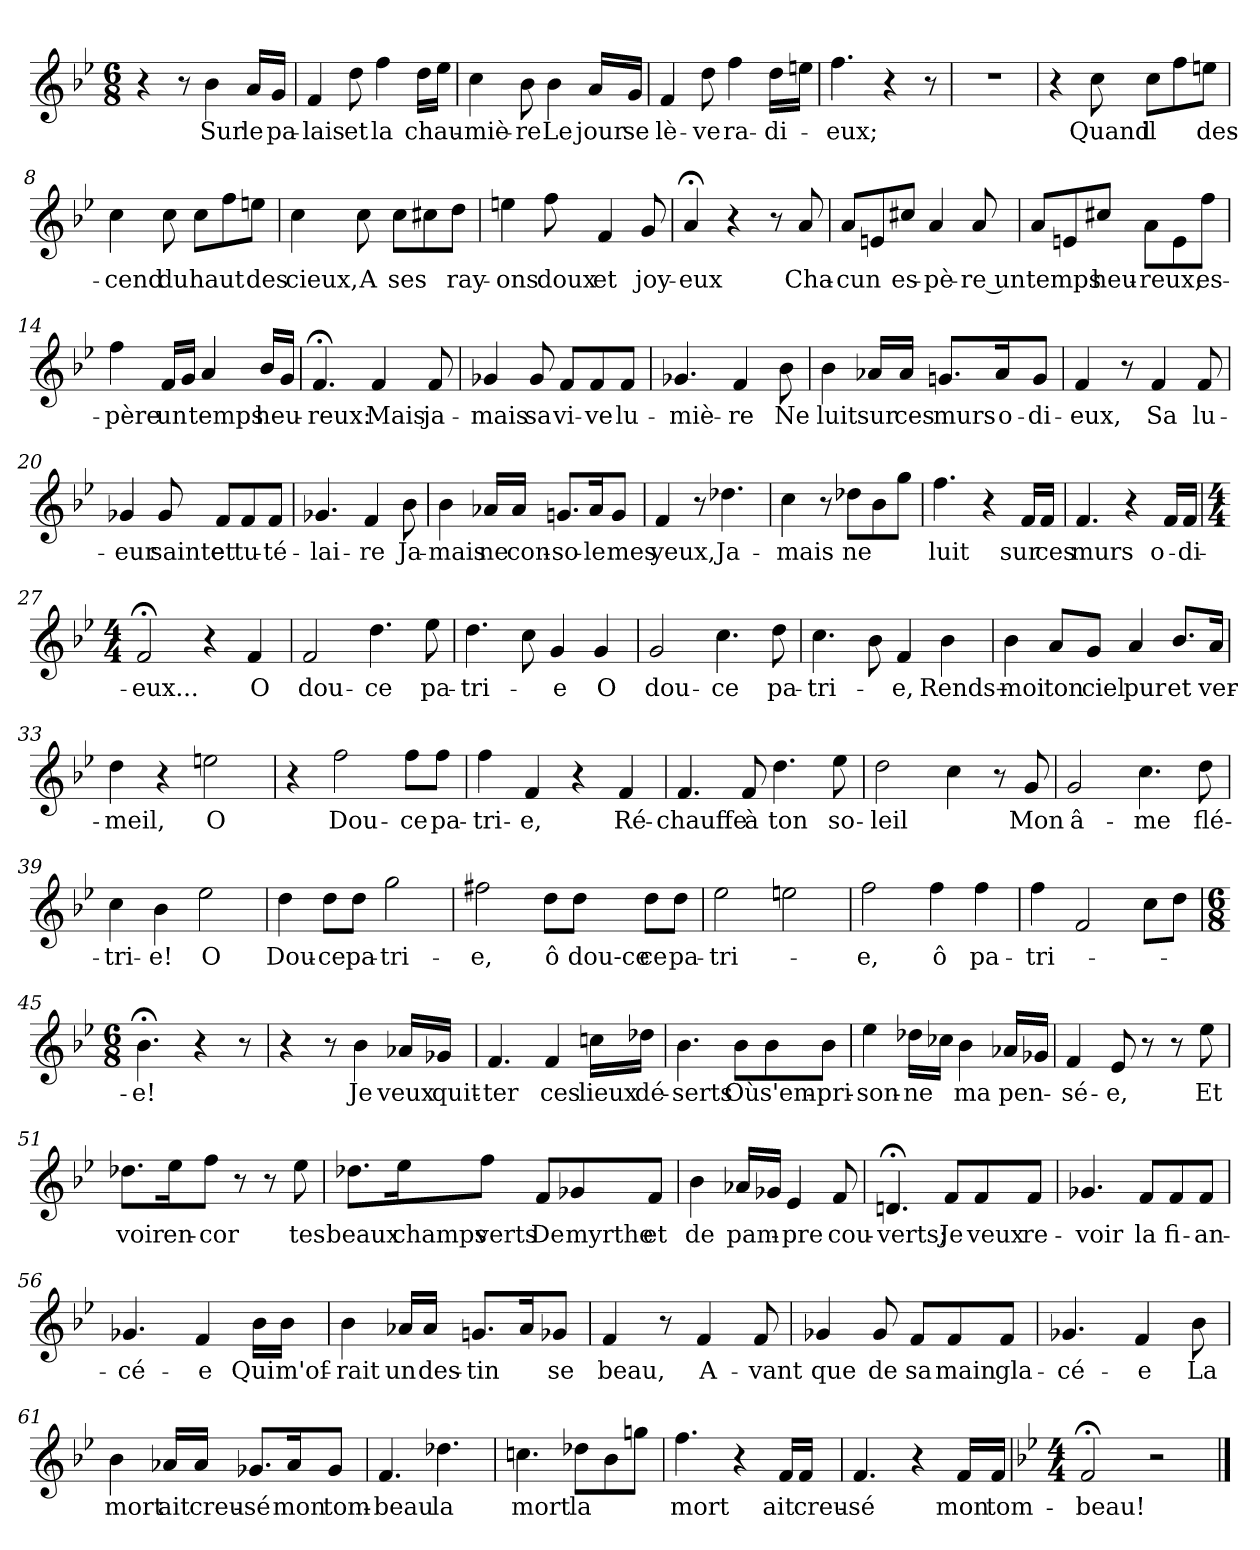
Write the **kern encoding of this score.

**kern	**text
*part1	*part1
*staff1	*staff1
*clefG2	*
*k[b-e-]	*
*M6/8	*
=1	=1
4r	.
8r	.
!	!LO:LY:b
4b-\	Sur
!	!LO:LY:b
16a/LL	le
!	!LO:LY:b
16g/JJ	pa-
=2	=2
!	!LO:LY:b
4f/	-lais
!	!LO:LY:b
8dd\	et
!	!LO:LY:b
4ff\	la
!	!LO:LY:b
16dd\LL	chau-
16ee-\JJ	.
=3	=3
!	!LO:LY:b
4cc\	-miè-
!	!LO:LY:b
8b-\	-re
!	!LO:LY:b
4b-\	Le
!	!LO:LY:b
16a/LL	jour
!	!LO:LY:b
16g/JJ	se
=4	=4
!	!LO:LY:b
4f/	lè-
!	!LO:LY:b
8dd\	-ve
!	!LO:LY:b
4ff\	ra-
!	!LO:LY:b
16dd\LL	-di-
16een\JJ	.
=5	=5
!	!LO:LY:b
4.ff\	-eux;
4r	.
8r	.
=6	=6
2.r	.
=7	=7
4r	.
!	!LO:LY:b
8cc\	Quand
!	!LO:LY:b
8cc\L	il
8ff\	.
!	!LO:LY:b
8een\J	des-
=8	=8
!	!LO:LY:b
4cc\	-cend
!	!LO:LY:b
8cc\	du
!	!LO:LY:b
8cc\L	haut
8ff\	.
!	!LO:LY:b
8een\J	des
!!LO:LB:g=z
=9	=9
!	!LO:LY:b
4cc\	cieux,
!	!LO:LY:b
8cc\	A
!	!LO:LY:b
8cc\L	ses
8cc#X\	.
!	!LO:LY:b
8dd\J	ray-
=10	=10
!	!LO:LY:b
4een\	-ons
!	!LO:LY:b
8ff\	doux
!	!LO:LY:b
4f/	et
!	!LO:LY:b
8g/	joy-
=11	=11
!	!LO:LY:b
4a;</	-eux
4r	.
8r	.
!	!LO:LY:b
8a/	Cha-
=12	=12
!	!LO:LY:b
8a/L	-cun
8en/	.
!	!LO:LY:b
8cc#X/J	es-
!	!LO:LY:b
4a/	-pè-
!	!LO:LY:b
8a/	-re un
=13	=13
!	!LO:LY:b
8a/L	temps
8en/	.
!	!LO:LY:b
8cc#X/J	heu-
!	!LO:LY:b
8a\L	-reux,
8e\	.
!	!LO:LY:b
8ff\J	es-
=14	=14
!	!LO:LY:b
4ff\	-père
!	!LO:LY:b
16f/LL	un
16g/JJ	.
!	!LO:LY:b
4a/	temps
!	!LO:LY:b
16b-/LL	heu-
16g/JJ	.
!!LO:LB:g=z
=15	=15
!	!LO:LY:b
4.f;</	-reux:
!	!LO:LY:b
4f/	Mais
!	!LO:LY:b
8f/	ja-
=16	=16
!	!LO:LY:b
4g-X/	-mais
!	!LO:LY:b
8g-/	sa
!	!LO:LY:b
8f/L	vi-
!	!LO:LY:b
8f/	-ve
!	!LO:LY:b
8f/J	lu-
=17	=17
!	!LO:LY:b
4.g-X/	-miè-
!	!LO:LY:b
4f/	-re
!	!LO:LY:b
8b-\	Ne
=18	=18
!	!LO:LY:b
4b-\	luit
!	!LO:LY:b
16a-X/LL	sur
!	!LO:LY:b
16a-/JJ	ces
!	!LO:LY:b
8.gn/L	murs
!	!LO:LY:b
16a-/K	o-
!	!LO:LY:b
8g/J	-di-
=19	=19
!	!LO:LY:b
4f/	-eux,
8r	.
!	!LO:LY:b
4f/	Sa
!	!LO:LY:b
8f/	lu-
=20	=20
!	!LO:LY:b
4g-X/	-eur
!	!LO:LY:b
8g-/	sainte
!	!LO:LY:b
8f/L	et
!	!LO:LY:b
8f/	tu-
!	!LO:LY:b
8f/J	-té-
=21	=21
!	!LO:LY:b
4.g-X/	-lai-
!	!LO:LY:b
4f/	-re
!	!LO:LY:b
8b-\	Ja-
!!LO:LB:g=z
=22	=22
!	!LO:LY:b
4b-\	-mais
!	!LO:LY:b
16a-X/LL	ne
!	!LO:LY:b
16a-/JJ	con-
!	!LO:LY:b
8.gn/L	-so-
!	!LO:LY:b
16a-/K	-le
!	!LO:LY:b
8g/J	mes
=23	=23
!	!LO:LY:b
4f/	yeux,
8r	.
!	!LO:LY:b
4.dd-X\	Ja-
=24	=24
!	!LO:LY:b
4cc\	-mais
8r	.
!	!LO:LY:b
8dd-X\L	ne
8b-\	.
8gg\J	.
=25	=25
!	!LO:LY:b
4.ff\	luit
4r	.
!	!LO:LY:b
16f/LL	sur
!	!LO:LY:b
16f/JJ	ces
=26	=26
!	!LO:LY:b
4.f/	murs
4r	.
!	!LO:LY:b
16f/LL	o-
!	!LO:LY:b
16f/JJ	-di-
=27	=27
*M4/4	*
!	!LO:LY:b
2f;</	-eux...
4r	.
!	!LO:LY:b
4f/	O
=28	=28
!	!LO:LY:b
2f/	dou-
!	!LO:LY:b
4.dd\	-ce
!	!LO:LY:b
8ee-\	pa-
=29	=29
!	!LO:LY:b
4.dd\	tri-
8cc\	.
!	!LO:LY:b
4g/	-e
!	!LO:LY:b
4g/	O
!!LO:LB:g=z
=30	=30
!	!LO:LY:b
2g/	dou-
!	!LO:LY:b
4.cc\	-ce
!	!LO:LY:b
8dd\	pa-
=31	=31
!	!LO:LY:b
4.cc\	-tri-
8b-\	.
!	!LO:LY:b
4f/	-e,
!	!LO:LY:b
4b-\	Rends–
=32	=32
!	!LO:LY:b
4b-\	moi
!	!LO:LY:b
8a/L	ton
!	!LO:LY:b
8g/J	ciel
!	!LO:LY:b
4a/	pur
!	!LO:LY:b
8.b-/L	et
!	!LO:LY:b
16a/Jk	ver-
=33	=33
!	!LO:LY:b
4dd\	-meil,
4r	.
!	!LO:LY:b
2een\	O
=34	=34
4r	.
!	!LO:LY:b
2ff\	Dou-
!	!LO:LY:b
8ff\L	-ce
!	!LO:LY:b
8ff\J	pa-
=35	=35
!	!LO:LY:b
4ff\	-tri-
!	!LO:LY:b
4f/	-e,
4r	.
!	!LO:LY:b
4f/	Ré-
=36	=36
!	!LO:LY:b
4.f/	-chauffe
!	!LO:LY:b
8f/	à
!	!LO:LY:b
4.dd\	ton
!	!LO:LY:b
8ee-\	so-
=37	=37
!	!LO:LY:b
2dd\	-leil
4cc\	.
8r	.
!	!LO:LY:b
8g/	Mon
!!LO:LB:g=z
=38	=38
!	!LO:LY:b
2g/	â-
!	!LO:LY:b
4.cc\	-me
!	!LO:LY:b
8dd\	flé-
=39	=39
!	!LO:LY:b
4cc\	-tri-
!	!LO:LY:b
4b-\	-e!
!	!LO:LY:b
2ee-\	O
=40	=40
!	!LO:LY:b
4dd\	Dou-
!	!LO:LY:b
8dd\L	-ce
!	!LO:LY:b
8dd\J	pa-
!	!LO:LY:b
2gg\	-tri-
=41	=41
!	!LO:LY:b
2ff#X\	-e,
!	!LO:LY:b
8dd\L	ô
!	!LO:LY:b
8dd\J	dou-ce
!	!LO:LY:b
8dd\L	-ce
!	!LO:LY:b
8dd\J	pa-
=42	=42
!	!LO:LY:b
2ee-\	-tri-
2een\	.
=43	=43
!	!LO:LY:b
2ff\	-e,
!	!LO:LY:b
4ff\	ô
!	!LO:LY:b
4ff\	pa-
=44	=44
!	!LO:LY:b
4ff\	-tri-
2f/	.
8cc\L	.
8dd\J	.
=45	=45
*M6/8	*
!	!LO:LY:b
4.b-;<\	-e!
4r	.
8r	.
=46	=46
4r	.
8r	.
!	!LO:LY:b
4b-\	Je
!	!LO:LY:b
16a-/LL	veux
!	!LO:LY:b
16g-/JJ	quit-
!!LO:LB:g=z
=47	=47
!	!LO:LY:b
4.f/	-ter
!	!LO:LY:b
4f/	ces
!	!LO:LY:b
16ccn\LL	lieux
!	!LO:LY:b
16dd-\JJ	dé-
=48	=48
!	!LO:LY:b
4.b-\	-serts
!	!LO:LY:b
8b-\L	Où
!	!LO:LY:b
8b-\	s'em-
!	!LO:LY:b
8b-\J	-pri-
=49	=49
!	!LO:LY:b
4ee-\	-son-
!	!LO:LY:b
16dd-\LL	-ne
16cc-\JJ	.
!	!LO:LY:b
4b-\	ma
!	!LO:LY:b
16a-/LL	pen-
16g-/JJ	.
=50	=50
!	!LO:LY:b
4f/	-sé-
!	!LO:LY:b
8e-/	-e,
8r	.
8r	.
!	!LO:LY:b
8ee-\	Et
=51	=51
!	!LO:LY:b
8.dd-\L	voir
!	!LO:LY:b
16ee-\K	en-
!	!LO:LY:b
8ff\J	-cor
8r	.
8r	.
!	!LO:LY:b
8ee-\	tes
!!LO:LB:g=z
=52	=52
!	!LO:LY:b
8.dd-\L	beaux
!	!LO:LY:b
16ee-\K	champs
!	!LO:LY:b
8ff\J	verts
!	!LO:LY:b
8f/L	De
!	!LO:LY:b
8g-/	myrthe
!	!LO:LY:b
8f/J	et
=53	=53
!	!LO:LY:b
4b-\	de
!	!LO:LY:b
16a-/LL	pam-
16g-/JJ	.
!	!LO:LY:b
4e-/	-pre
!	!LO:LY:b
8f/	cou-
=54	=54
!	!LO:LY:b
4.dn;</	-verts;
!	!LO:LY:b
8f/L	Je
!	!LO:LY:b
8f/	veux
!	!LO:LY:b
8f/J	re-
=55	=55
!	!LO:LY:b
4.g-/	-voir
!	!LO:LY:b
8f/L	la
!	!LO:LY:b
8f/	fi-
!	!LO:LY:b
8f/J	-an-
=56	=56
!	!LO:LY:b
4.g-/	cé-
!	!LO:LY:b
4f/	-e
!	!LO:LY:b
16b-\LL	Qui
!	!LO:LY:b
16b-\JJ	m'of-
!!LO:LB:g=z
=57	=57
!	!LO:LY:b
4b-\	-rait
!	!LO:LY:b
16a-/LL	un
!	!LO:LY:b
16a-/JJ	des-
!	!LO:LY:b
8.gn/L	-tin
16a-/K	.
!	!LO:LY:b
8g-X/J	se
=58	=58
!	!LO:LY:b
4f/	beau,
8r	.
!	!LO:LY:b
4f/	A-
!	!LO:LY:b
8f/	-vant
=59	=59
!	!LO:LY:b
4g-/	que
!	!LO:LY:b
8g-/	de
!	!LO:LY:b
8f/L	sa
!	!LO:LY:b
8f/	main
!	!LO:LY:b
8f/J	gla-
=60	=60
!	!LO:LY:b
4.g-/	-cé-
!	!LO:LY:b
4f/	-e
!	!LO:LY:b
8b-\	La
=61	=61
!	!LO:LY:b
4b-\	mort
!	!LO:LY:b
16a-/LL	ait
!	!LO:LY:b
16a-/JJ	creu-
!	!LO:LY:b
8.g-/L	-sé
!	!LO:LY:b
16a-/K	mon
!	!LO:LY:b
8g-/J	tom-
=62	=62
!	!LO:LY:b
4.f/	-beau
!	!LO:LY:b
4.dd-\	la
!!LO:LB:g=z
=63	=63
!	!LO:LY:b
4.ccn\	mort
!	!LO:LY:b
8dd-\L	la
8b-\	.
8ggn\J	.
=64	=64
!	!LO:LY:b
4.ff\	mort
4r	.
!	!LO:LY:b
16f/LL	ait
!	!LO:LY:b
16f/JJ	creu-
=65	=65
!	!LO:LY:b
4.f/	-sé
4r	.
!	!LO:LY:b
16f/LL	mon
!	!LO:LY:b
16f/JJ	tom-
=66	=66
*k[b-e-]	*
*M4/4	*
!	!LO:LY:b
2f;</	-beau!
2r	.
==	==
*-	*-
